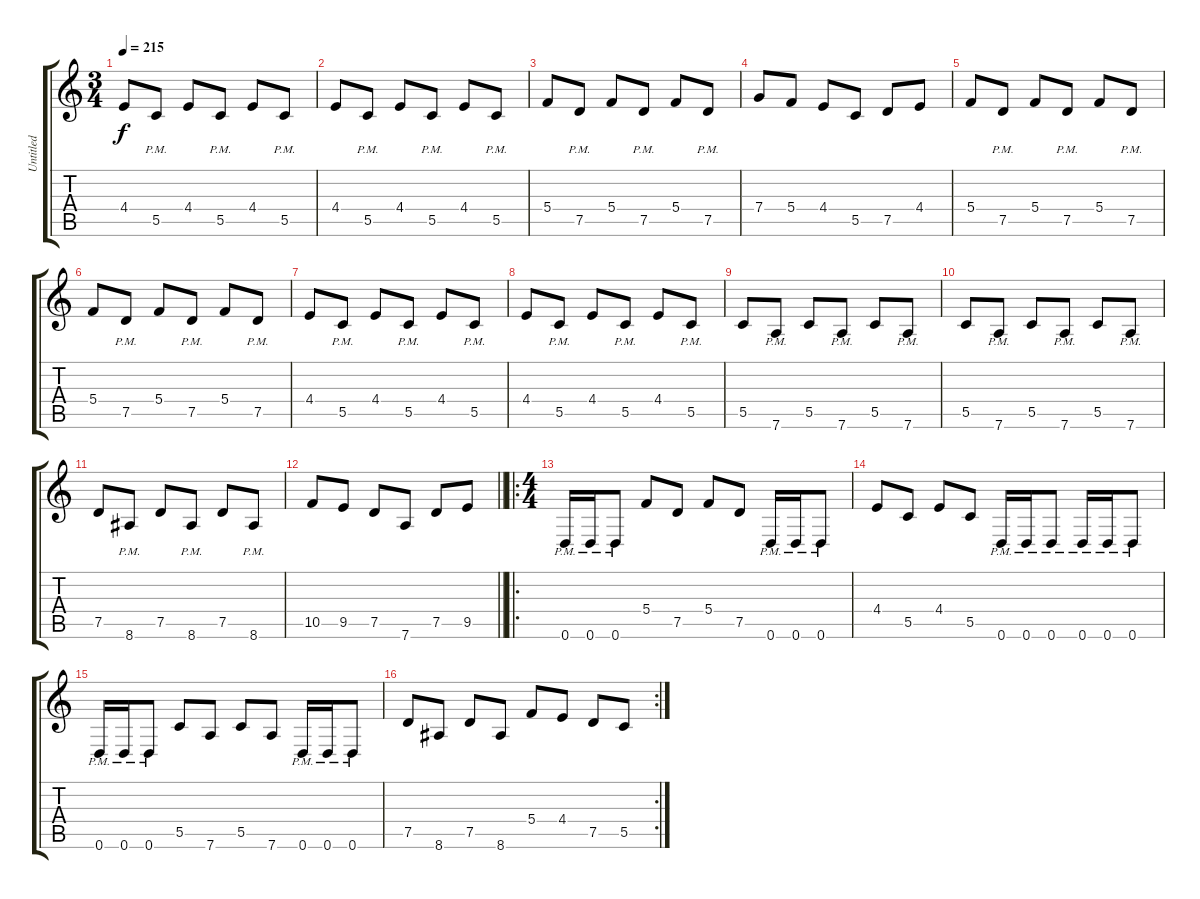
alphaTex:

\track ("Untitled" "Untitled") {instrument distortionguitar}
\staff {score tabs}
\tuning (D4 A3 F3 C3 G2 D2) {hide}
\ts (3 4)
\tempo 215
\clef g2
\ks c
4.4.8{dy f} 5.5{pm}.8 4.4.8 5.5{pm}.8 4.4.8 5.5{pm}.8 |
4.4.8 5.5{pm}.8 4.4.8 5.5{pm}.8 4.4.8 5.5{pm}.8 |
5.4.8 7.5{pm}.8 5.4.8 7.5{pm}.8 5.4.8 7.5{pm}.8 |
7.4.8 5.4.8 4.4.8 5.5.8 7.5.8 4.4.8 |
5.4.8 7.5{pm}.8 5.4.8 7.5{pm}.8 5.4.8 7.5{pm}.8 |
5.4.8 7.5{pm}.8 5.4.8 7.5{pm}.8 5.4.8 7.5{pm}.8 |
4.4.8 5.5{pm}.8 4.4.8 5.5{pm}.8 4.4.8 5.5{pm}.8 |
4.4.8 5.5{pm}.8 4.4.8 5.5{pm}.8 4.4.8 5.5{pm}.8 |
5.5.8 7.6{pm}.8 5.5.8 7.6{pm}.8 5.5.8 7.6{pm}.8 |
5.5.8 7.6{pm}.8 5.5.8 7.6{pm}.8 5.5.8 7.6{pm}.8 |
7.5.8 8.6{pm}.8 7.5.8 8.6{pm}.8 7.5.8 8.6{pm}.8 |
\barLineRight lightlight
10.5.8 9.5.8 7.5.8 7.6.8 7.5.8 9.5.8 |
\ro
\ts (4 4)
0.6{pm}.16 0.6{pm}.16 0.6{pm}.8 5.4.8 7.5.8 5.4.8 7.5.8 0.6{pm}.16 0.6{pm}.16 0.6{pm}.8 |
4.4.8 5.5.8 4.4.8 5.5.8 0.6{pm}.16 0.6{pm}.16 0.6{pm}.8 0.6{pm}.16 0.6{pm}.16 0.6{pm}.8 |
0.6{pm}.16 0.6{pm}.16 0.6{pm}.8 5.5.8 7.6.8 5.5.8 7.6.8 0.6{pm}.16 0.6{pm}.16 0.6{pm}.8 |
\rc 2
7.5.8 8.6.8 7.5.8 8.6.8 5.4.8 4.4.8 7.5.8 5.5.8
